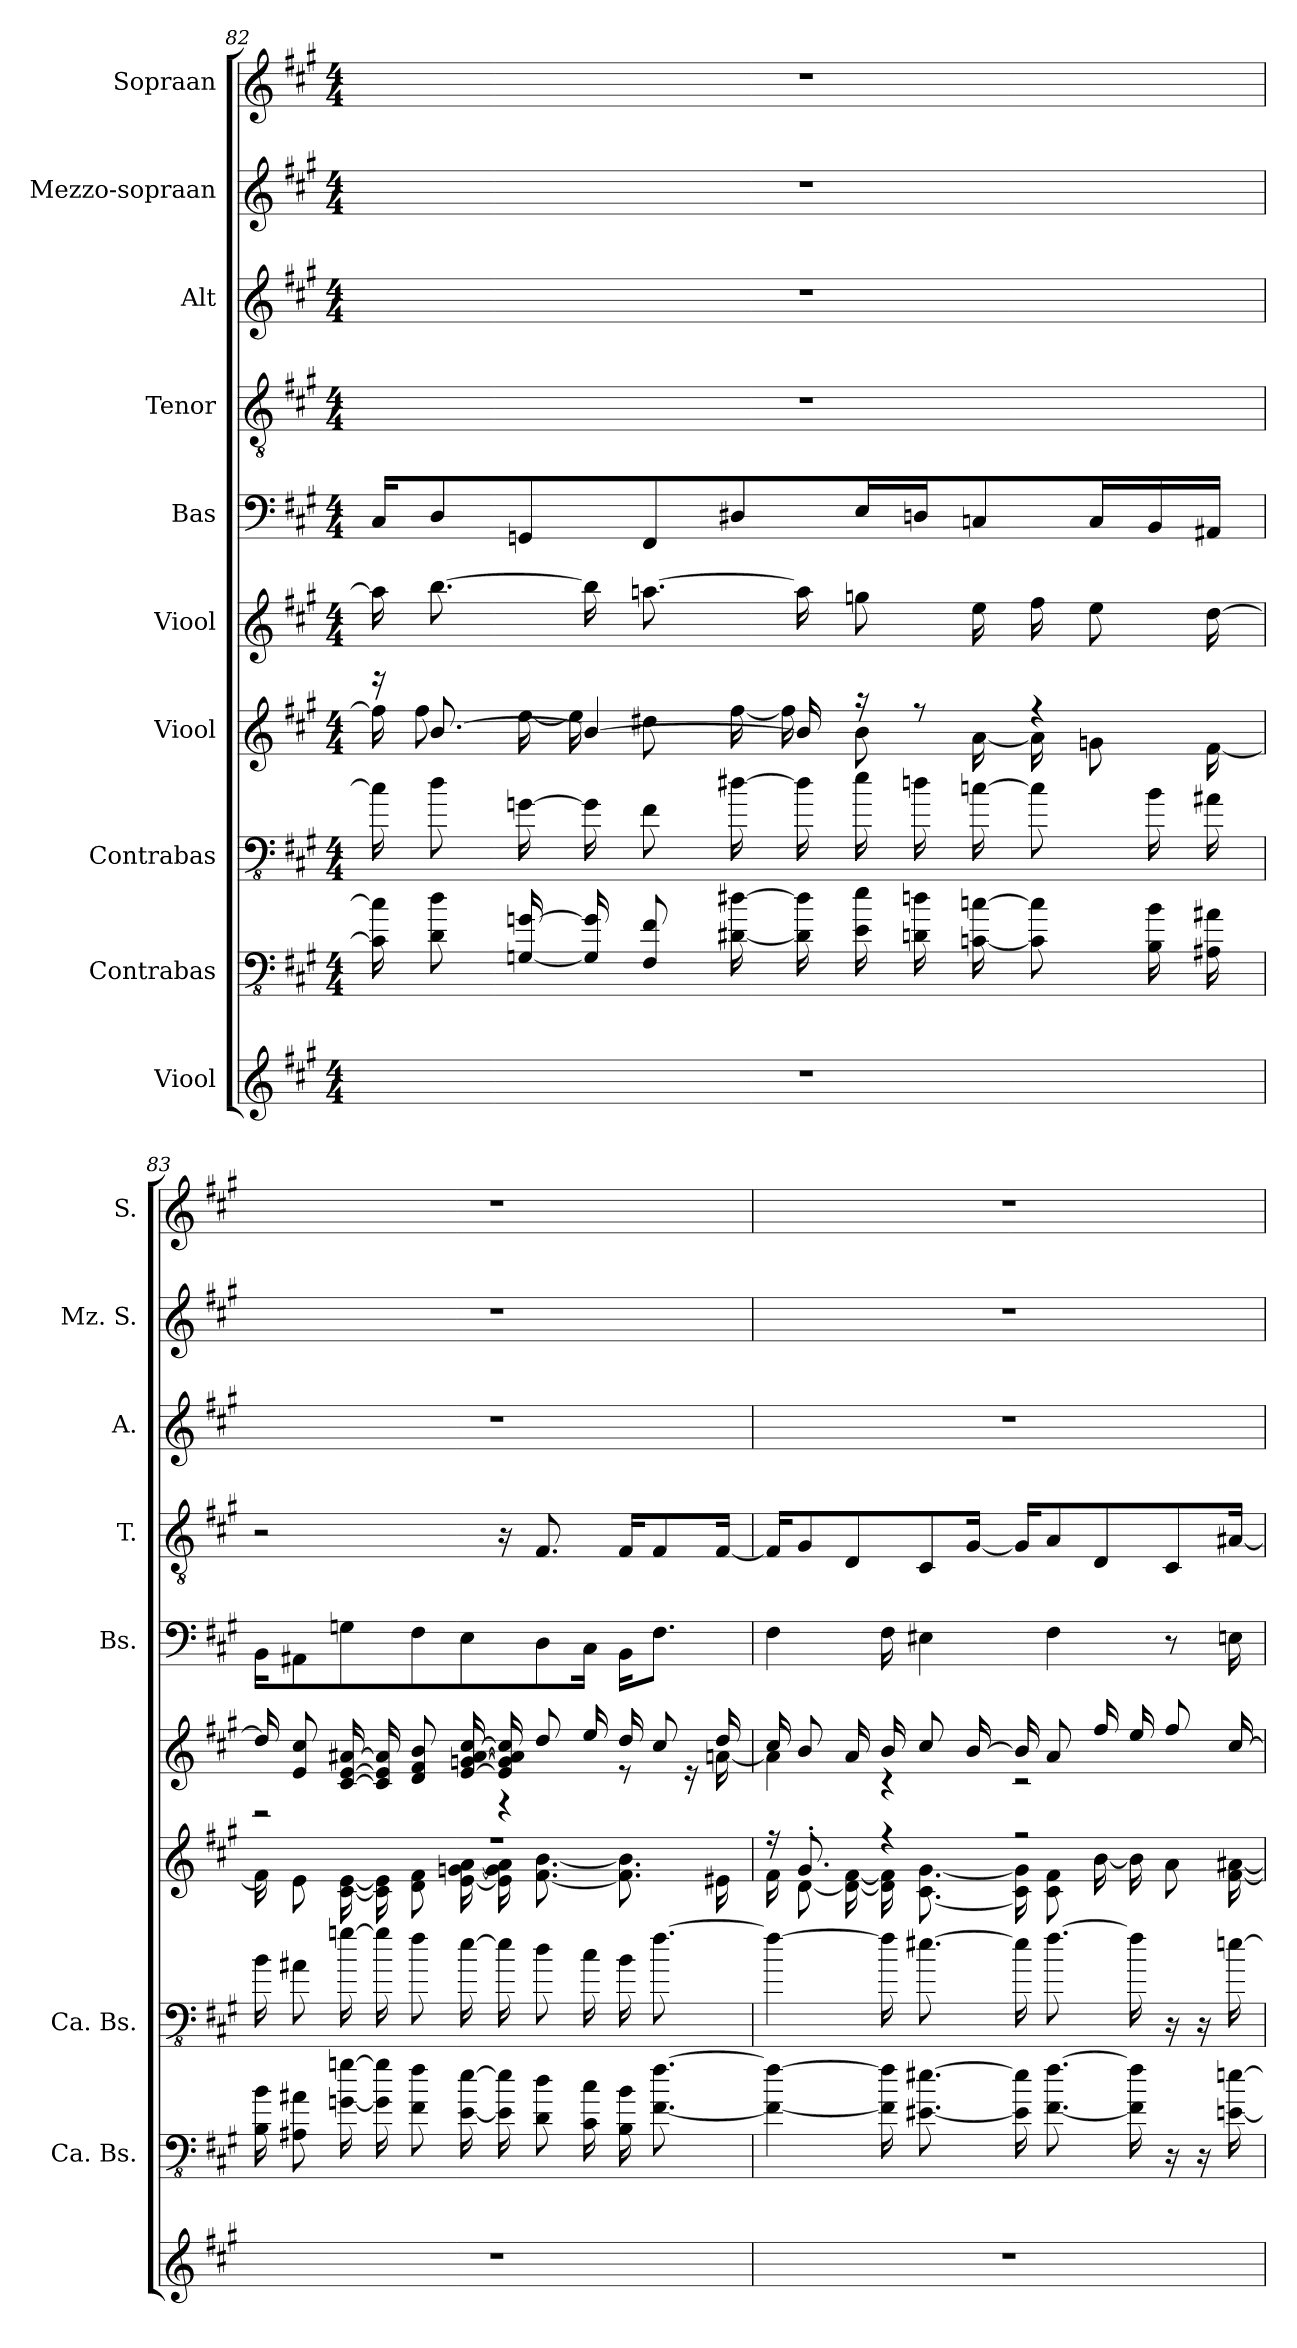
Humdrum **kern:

**kern	**kern	**kern	**kern	**kern	**kern	**kern	**kern	**kern	**kern
*part10	*part9	*part8	*part7	*part6	*part5	*part4	*part3	*part2	*part1
*staff10	*staff9	*staff8	*staff7	*staff6	*staff5	*staff4	*staff3	*staff2	*staff1
*I"Viool	*I"Contrabas	*I"Contrabas	*I"Viool	*I"Viool	*I"Bas	*I"Tenor	*I"Alt	*I"Mezzo-sopraan	*I"Sopraan
*	*I'Ca. Bs.	*I'Ca. Bs.	*	*	*I'Bs.	*I'T.	*I'A.	*I'Mz. S.	*I'S.
!!LO:PB:g=z
*clefG2	*clefFv4	*clefFv4	*clefG2	*clefG2	*clefF4	*clefGv2	*clefG2	*clefG2	*clefG2
*	*ITrd7c12	*ITrd7c12	*	*	*	*	*	*	*
*k[f#c#g#]	*k[f#c#g#]	*k[f#c#g#]	*k[f#c#g#]	*k[f#c#g#]	*k[f#c#g#]	*k[f#c#g#]	*k[f#c#g#]	*k[f#c#g#]	*k[f#c#g#]
*M4/4	*M4/4	*M4/4	*M4/4	*M4/4	*M4/4	*M4/4	*M4/4	*M4/4	*M4/4
=82	=82	=82	=82	=82	=82	=82	=82	=82	=82
*	*	*	*^	*	*	*	*	*	*
1r	16CC#\] 16C#\]	16C#\]	16r	16ff#\]	16aa#\]	16C#/KL	1r	1r	1r	1r
.	8DD\ 8D\	8D\	[8.b/	8ff#\	[8.bb\	8D/	.	.	.	.
.	[16GGGn/ [16GGn/	[16GGn\	.	[16ee\	.	8GGn/	.	.	.	.
.	16GGG/] 16GG/]	16GG\]	4b/_	16ee\]	16bb\]	.	.	.	.	.
.	8FFF#/ 8FF#/	8FF#\	.	8dd#X\	[8.aan\	8FF#/	.	.	.	.
.	[16DD#X\ [16D#X\	[16D#X\	.	[16ff#\	.	8D#X/	.	.	.	.
.	16DD#\] 16D#\]	16D#\]	16b/]	16ff#\]	16aa\]	.	.	.	.	.
.	16EE\ 16E\	16E\	16r	8b\	8ggn\	16E/L	.	.	.	.
.	16DDn\ 16Dn\	16Dn\	8r	.	.	16Dn/J	.	.	.	.
.	[16CCn\ [16Cn\	[16Cn\	.	[16a\	16ee\	8Cn/	.	.	.	.
.	8CC\] 8C\]	8C\]	4r	16a\]	16ff#\	.	.	.	.	.
.	.	.	.	8gn\	8ee\	16C/L	.	.	.	.
.	16BBB\ 16BB\	16BB\	.	.	.	16BB/	.	.	.	.
.	16AAA#X\ 16AA#X\	16AA#X\	.	[16f#\	[16dd\	16AA#X/JJ	.	.	.	.
=83	=83	=83	=83	=83	=83	=83	=83	=83	=83	=83
*	*	*	*	*	*^	*	*	*	*	*
1r	16BBB\ 16BB\	16BB\	1r	16f#\]	16dd/]	2r	16BB\KL	2r	1r	1r	1r
.	8AAA#X\ 8AA#X\	8AA#X\	.	8e\	8e/ 8cc#/	.	8AA#X\	.	.	.	.
.	[16GGn\ [16Gn\	[16Gn\	.	[16c#\ [16e\	[16c#/ [16e/ [16a#X/	.	8Gn\	.	.	.	.
.	16GG\] 16G\]	16G\]	.	16c#\] 16e\]	16c#/] 16e/] 16a#/]	.	.	.	.	.	.
.	8FF#\ 8F#\	8F#\	.	8d\ 8f#\	8d/ 8f#/ 8b/	.	8F#\	.	.	.	.
.	[16EE\ [16E\	[16E\	.	[16e\ [16gn\ [16a\	[16e/ [16gn/ [16a#/ [16cc#/	.	8E\	.	.	.	.
.	16EE\] 16E\]	16E\]	.	16e\] 16g\] 16a\]	16e/] 16g/] 16a#/] 16cc#/]	4r	.	16r	.	.	.
.	8DD\ 8D\	8D\	.	[8.f#\ [8.b\	8dd/	.	8D\	8.F#/	.	.	.
.	16CC#\ 16C#\	16C#\	.	.	16ee/	.	16C#\Jk	.	.	.	.
.	16BBB\ 16BB\	16BB\	.	8.f#\] 8.b\]	16dd/	8r	16BB\KL	16F#/KL	.	.	.
.	[8.FF#\ [8.F#\	[8.F#\	.	.	8cc#/	.	8.F#\J	8F#/	.	.	.
.	.	.	.	.	.	16r	.	.	.	.	.
.	.	.	.	16e#X\	16dd/	[16an\	.	[16F#/Jk	.	.	.
=84	=84	=84	=84	=84	=84	=84	=84	=84	=84	=84	=84
1r	4FF#\_ 4F#\_	4F#\_	16r	16f#\	16cc#/	4a\]	4F#\	16F#/KL]	1r	1r	1r
.	.	.	8.g#'/	[8d\	8b/	.	.	8G#/	.	.	.
.	.	.	.	16d\_ [16f#\	16a/	.	.	8D/	.	.	.
.	16FF#\] 16F#\]	16F#\]	4r	16d\] 16f#\]	16b/	4r	16F#\	.	.	.	.
.	[8.EE#X\ [8.E#X\	[8.E#X\	.	[8.c#\ [8.g#\	8cc#/	.	4E#X\	8C#/	.	.	.
.	.	.	.	.	[16b/	.	.	[16G#/Jk	.	.	.
.	16EE#\] 16E#\]	16E#\]	2r	16c#\] 16g#\]	16b/]	2r	.	16G#/KL]	.	.	.
.	[8.FF#\ [8.F#\	[8.F#\	.	8c#\ 8f#\	8a/	.	4F#\	8A/	.	.	.
.	.	.	.	[16b\	16ff#/	.	.	8D/	.	.	.
.	16FF#\] 16F#\]	16F#\]	.	16b\]	16ee/	.	.	.	.	.	.
.	16r	16r	.	8a\	8ff#/	.	8r	8C#/	.	.	.
.	16r	16r	.	.	.	.	.	.	.	.	.
.	[16EEn\ [16En\	[16En\	.	[16f#\ [16a#X\	[16cc#/	.	16En\	[16A#X/Jk	.	.	.
*	*	*	*v	*v	*	*	*	*	*	*	*
*	*	*	*	*v	*v	*	*	*	*	*
=	=	=	=	=	=	=	=	=	=
*-	*-	*-	*-	*-	*-	*-	*-	*-	*-
